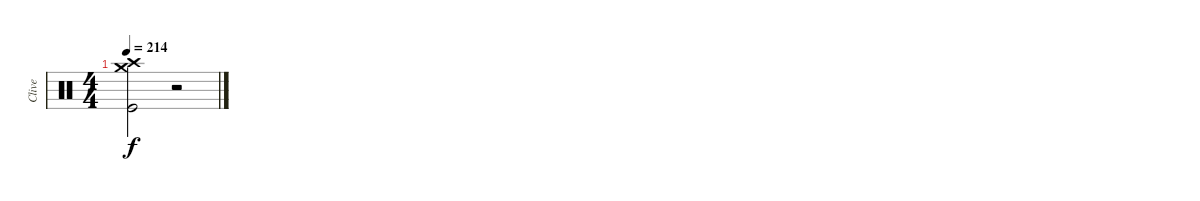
\track ("Clive" "Clive") {instrument percussion}
\staff {score}
\articulation defaults
\ts (4 4)
\tempo 214
\clef neutral
\ks c
("Crash medium (hit)" "Crash high (hit)" "Kick (hit)").2{dy f} r.2
